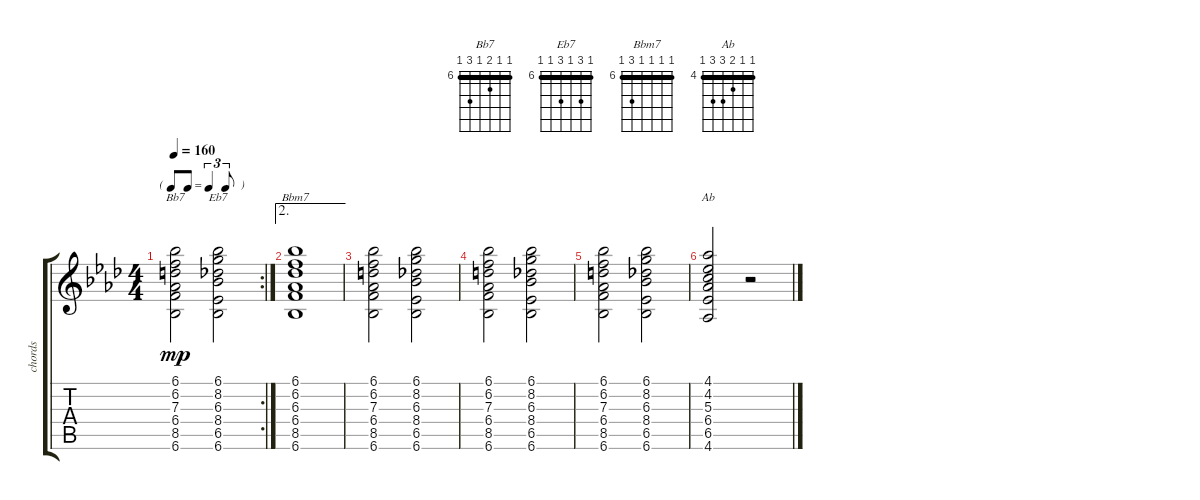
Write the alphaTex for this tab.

\track ("chords" "chords") {instrument acousticguitarnylon}
\staff {score tabs}
\tuning (E4 B3 G3 D3 A2 E2) {hide}
\chord ("Bb7" 6 6 7 6 8 6) {firstfret 6 barre 6}
\chord ("Eb7" 6 8 6 8 6 6) {firstfret 6 barre 6}
\chord ("Bbm7" 6 6 6 6 8 6) {firstfret 6 barre 6}
\chord ("Ab" 4 4 5 6 6 4) {firstfret 4 barre 4}
\rc 2
\ts (4 4)
\tf triplet8th
\tempo 160
\clef g2
\ks ab
(6.1 6.2 7.3 6.4 8.5 6.6).2{ch "Bb7" dy mp} (6.1 8.2 6.3 8.4 6.5 6.6).2{ch "Eb7"} |
\ae 2
(6.1 6.2 6.3 6.4 8.5 6.6).1{ch "Bbm7"} |
(6.1 6.2 7.3 6.4 8.5 6.6).2 (6.1 8.2 6.3 8.4 6.5 6.6).2 |
(6.1 6.2 7.3 6.4 8.5 6.6).2 (6.1 8.2 6.3 8.4 6.5 6.6).2 |
(6.1 6.2 7.3 6.4 8.5 6.6).2 (6.1 8.2 6.3 8.4 6.5 6.6).2 |
(4.1 4.2 5.3 6.4 6.5 4.6).2{ch "Ab"} r.2
